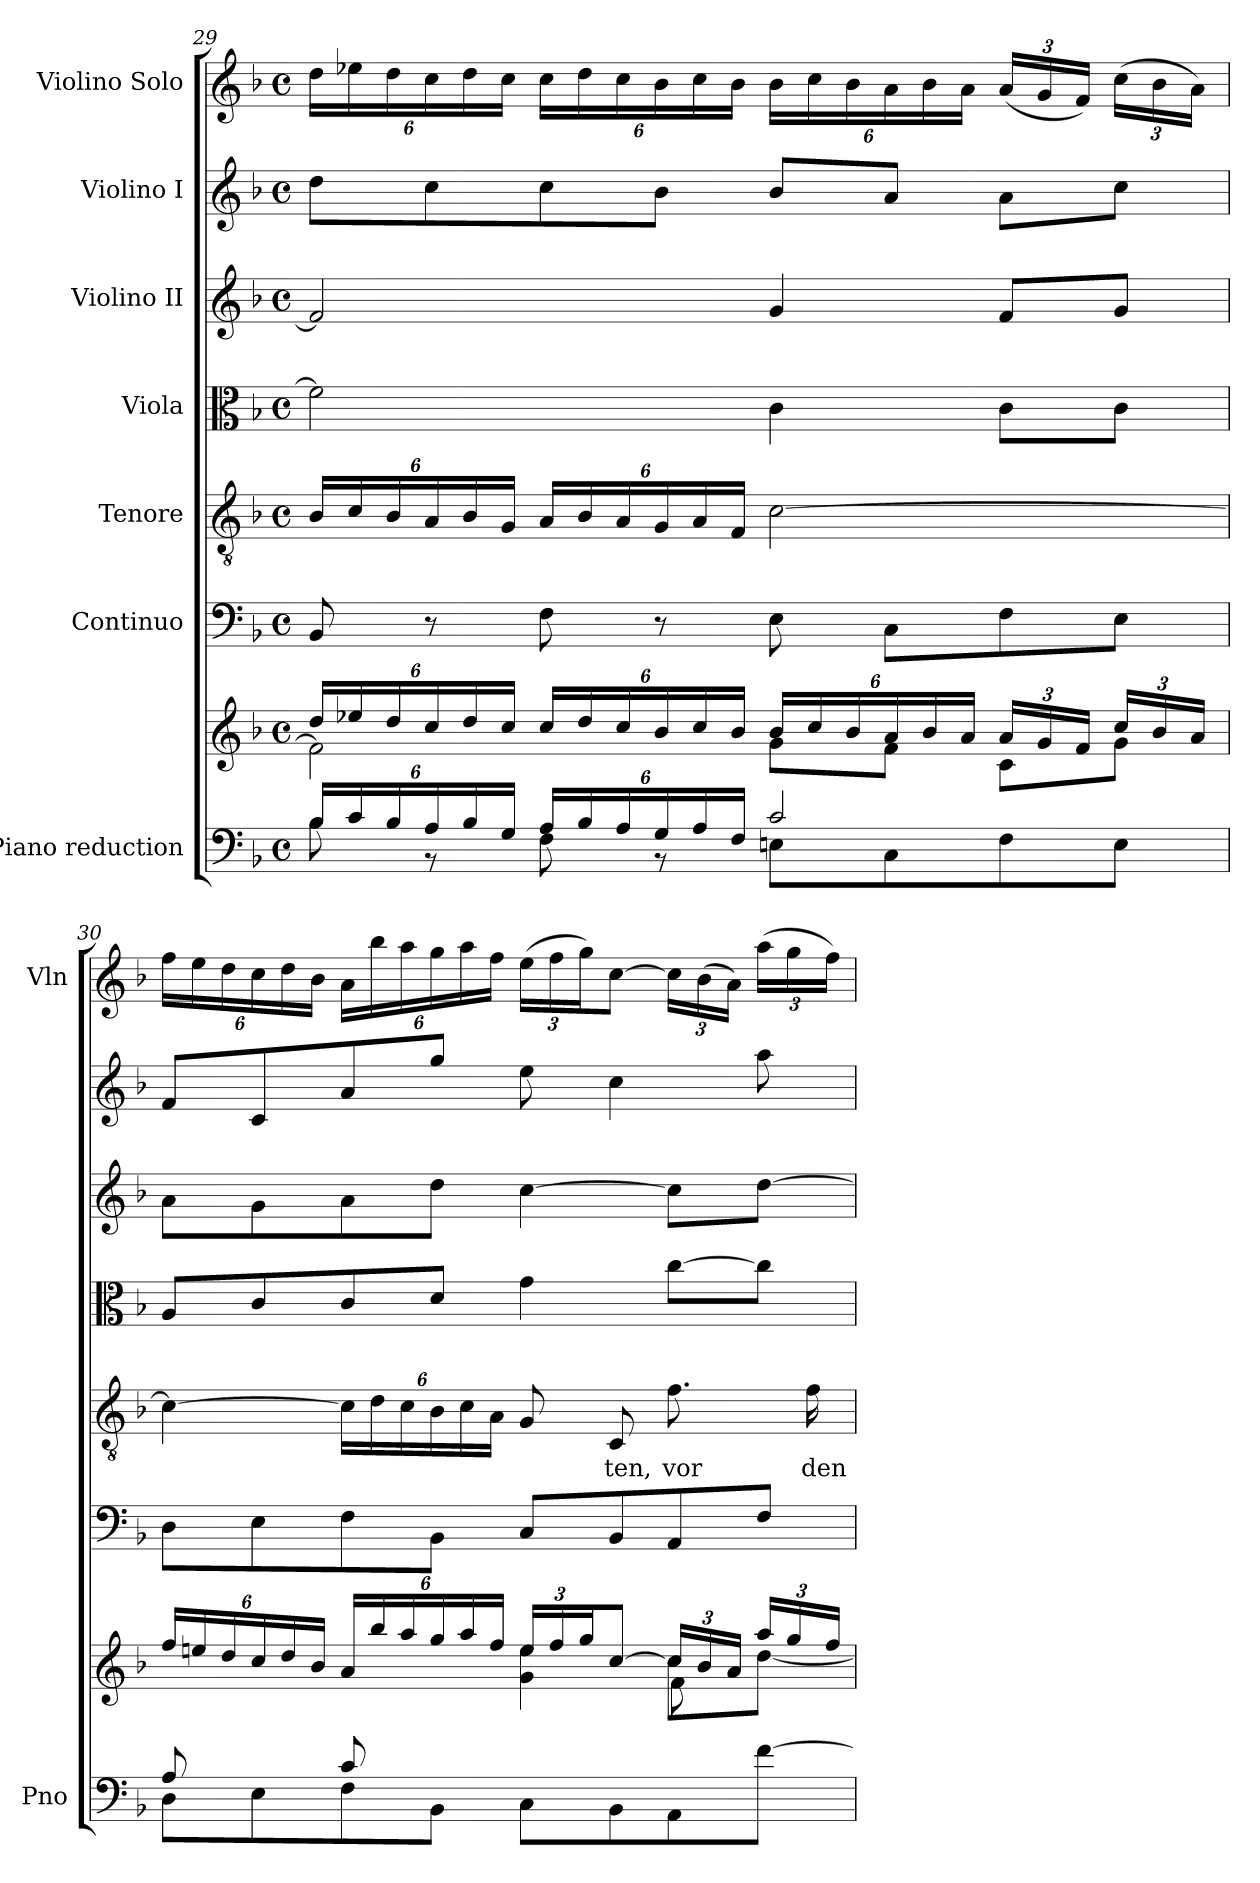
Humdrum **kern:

**kern	**kern	**kern	**kern	**text	**kern	**kern	**kern	**kern
*part7	*part7	*part6	*part5	*part5	*part4	*part3	*part2	*part1
*staff8	*staff7	*staff6	*staff5	*staff5	*staff4	*staff3	*staff2	*staff1
*I"Piano reduction	*	*I"Continuo	*I"Tenore	*	*I"Viola	*I"Violino II	*I"Violino I	*I"Violino Solo
*I'Pno	*	*	*	*	*	*	*	*I'Vln
*clefF4	*clefG2	*clefF4	*clefGv2	*	*clefC3	*clefG2	*clefG2	*clefG2
*k[b-]	*k[b-]	*k[b-]	*k[b-]	*	*k[b-]	*k[b-]	*k[b-]	*k[b-]
*M4/4	*M4/4	*M4/4	*M4/4	*	*M4/4	*M4/4	*M4/4	*M4/4
*met(c)	*met(c)	*met(c)	*met(c)	*	*met(c)	*met(c)	*met(c)	*met(c)
*Xbrackettup	*Xbrackettup	*	*Xbrackettup	*	*	*	*	*Xbrackettup
=29	=29	=29	=29	=29	=29	=29	=29	=29
*^	*^	*	*	*	*	*	*	*
24B-/LL	8B-\	24dd/LL	2f\]	8BB-/	24B-/LL	.	2f\]	2f/]	8dd\L	24dd\LL
24c/	.	24ee-X/	.	.	24c/	.	.	.	.	24ee-X\
24B-/	.	24dd/	.	.	24B-/	.	.	.	.	24dd\
24A/	8r	24cc/	.	8r	24A/	.	.	.	8cc\	24cc\
24B-/	.	24dd/	.	.	24B-/	.	.	.	.	24dd\
24G/JJ	.	24cc/JJ	.	.	24G/JJ	.	.	.	.	24cc\JJ
24A/LL	8F\	24cc/LL	.	8F\	24A/LL	.	.	.	8cc\	24cc\LL
24B-/	.	24dd/	.	.	24B-/	.	.	.	.	24dd\
24A/	.	24cc/	.	.	24A/	.	.	.	.	24cc\
24G/	8r	24b-/	.	8r	24G/	.	.	.	8b-\J	24b-\
24A/	.	24cc/	.	.	24A/	.	.	.	.	24cc\
24F/JJ	.	24b-/JJ	.	.	24F/JJ	.	.	.	.	24b-\JJ
2c/	8En\L	24b-/LL	8g\L	8E\	[2c\	.	4c\	4g/	8b-/L	24b-\LL
.	.	24cc/	.	.	.	.	.	.	.	24cc\
.	.	24b-/	.	.	.	.	.	.	.	24b-\
.	8C\	24a/	8f\J	8C\L	.	.	.	.	8a/J	24a\
.	.	24b-/	.	.	.	.	.	.	.	24b-\
.	.	24a/JJ	.	.	.	.	.	.	.	24a\JJ
.	8F\	24a/LL	8c\L	8F\	.	.	8c\L	8f/L	8a\L	(<24a/LL
.	.	24g/	.	.	.	.	.	.	.	24g/
.	.	24f/JJ	.	.	.	.	.	.	.	24f/JJ)
.	8E\J	24cc/LL	8g\J	8E\J	.	.	8c\J	8g/J	8cc\J	(>24cc\LL
.	.	24b-/	.	.	.	.	.	.	.	24b-\
.	.	24a/JJ	.	.	.	.	.	.	.	24a\JJ)
!!LO:PB:g=z
=30	=30	=30	=30	=30	=30	=30	=30	=30	=30	=30
*	*^	*	*^	*	*	*	*	*	*	*
8A/L	2ryy	8D\L	24ff/LL	8ryy	2.ryy	8D\L	4c\_	.	8A/L	8a\L	8f/L	24ff\LL
.	.	.	24een/	.	.	.	.	.	.	.	.	24ee\
.	.	.	24dd/	.	.	.	.	.	.	.	.	24dd\
8ryy	.	8E\	24cc/	8g\	.	8E\	.	.	8c/	8g\	8c/	24cc\
.	.	.	24dd/	.	.	.	.	.	.	.	.	24dd\
.	.	.	24b-/JJ	.	.	.	.	.	.	.	.	24b-\JJ
8c/	.	8F\	24a/LL	8ryy	.	8F\	24c\LL]	.	8c/	8a\	8a/	24a\LL
.	.	.	24bb-/	.	.	.	24d\	.	.	.	.	24bb-\
.	.	.	24aa/	.	.	.	24c\	.	.	.	.	24aa\
2ryy	.	8BB-\J	24gg/	8dd\J	.	8BB-\J	24B-\	.	8d/J	8dd\J	8gg/J	24gg\
.	.	.	24aa/	.	.	.	24c\	.	.	.	.	24aa\
.	.	.	24ff/JJ	.	.	.	24A\JJ	.	.	.	.	24ff\JJ
.	4ryy	8C\L	24ee/LL	4g\ 4ee\	.	8C/L	8G/	.	4g\	[4cc\	8ee\	(>24ee\LL
.	.	.	24ff/	.	.	.	.	.	.	.	.	24ff\
.	.	.	24gg/J	.	.	.	.	.	.	.	.	24gg\J)
!	!	!	!	!	!	!	!	!LO:LY:b	!	!	!	!
.	.	8BB-\	[8cc/J	.	.	8BB-/	8C/	ten,	.	.	4cc\	[8cc\J
!	!	!	!	!	!	!	!	!LO:LY:b	!	!	!	!
.	8ryy	8AA\	24cc/LL]	8cc\L	8f\L	8AA/	8.f\	vor	[8cc\L	8cc\L]	.	24cc\LL]
.	.	.	24b-/	.	.	.	.	.	.	.	.	(>24b-\
.	.	.	24a/JJ	.	.	.	.	.	.	.	.	24a\JJ)
8ryy	8f/J	[8f\J	24aa/LL	[8dd\J	8ryy	8F/J	.	.	8cc\J]	[8dd\J	8aa\	(>24aa\LL
.	.	.	24gg/	.	.	.	.	.	.	.	.	24gg\
!	!	!	!	!	!	!	!	!LO:LY:b	!	!	!	!
.	.	.	.	.	.	.	16f\	den	.	.	.	.
.	.	.	24ff/JJ	.	.	.	.	.	.	.	.	24ff\JJ)
*v	*v	*v	*	*	*	*	*	*	*	*	*	*
*	*v	*v	*v	*	*	*	*	*	*	*
=	=	=	=	=	=	=	=	=
*-	*-	*-	*-	*-	*-	*-	*-	*-
